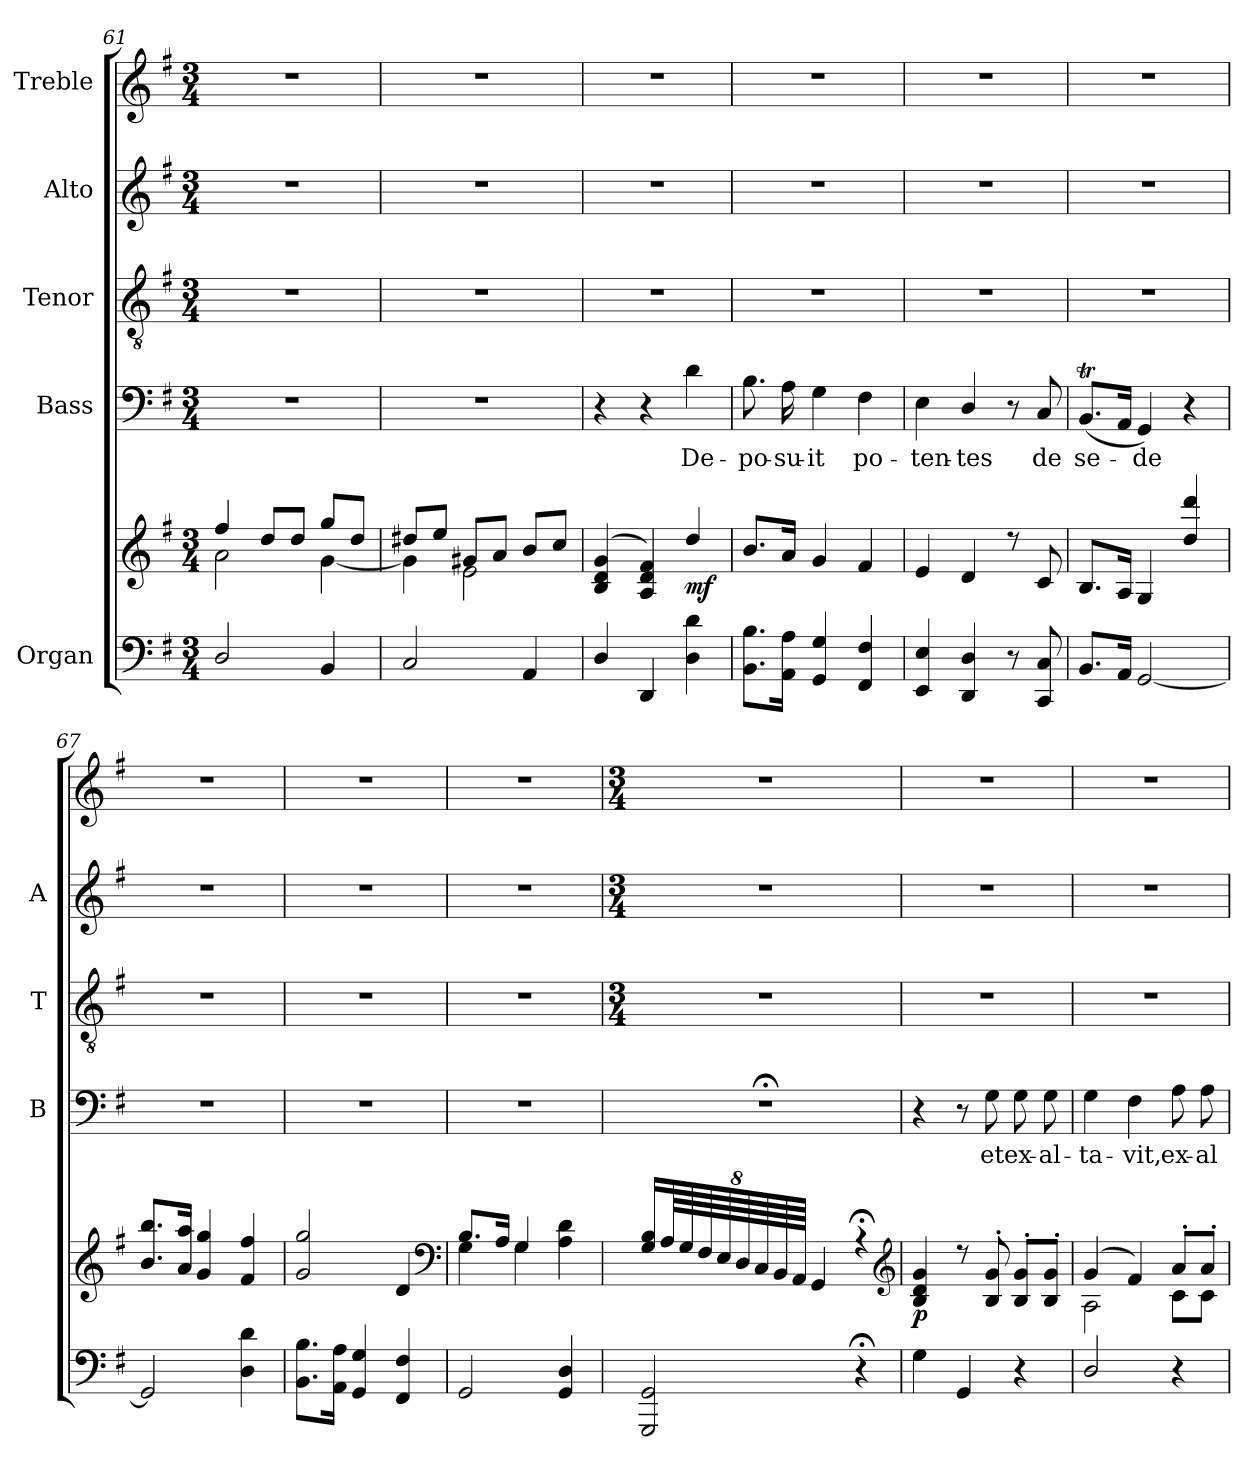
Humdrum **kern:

**kern	**kern	**dynam	**kern	**text	**kern	**kern	**kern
*part5	*part5	*part5	*part4	*part4	*part3	*part2	*part1
*staff6	*staff5	*staff5/6	*staff4	*staff4	*staff3	*staff2	*staff1
*I"Organ	*	*	*I"Bass	*	*I"Tenor	*I"Alto	*I"Treble
*	*	*	*I'B	*	*I'T	*I'A	*
!!LO:LB:g=z
*clefF4	*clefG2	*	*clefF4	*	*clefGv2	*clefG2	*clefG2
*k[f#]	*k[f#]	*	*k[f#]	*	*k[f#]	*k[f#]	*k[f#]
*G:	*G:	*	*G:	*	*G:	*G:	*G:
*M3/4	*M3/4	*	*M3/4	*	*M3/4	*M3/4	*M3/4
=61	=61	=61	=61	=61	=61	=61	=61
*	*^	*	*	*	*	*	*
!	!	!	!	!LO:N:vis=1	!	!	!	!
2D/	4ff#/	2a\	.	2.r	.	2.r	2.r	2.r
.	8dd/L	.	.	.	.	.	.	.
.	8dd/J	.	.	.	.	.	.	.
4BB	8gg/L	[4g\	.	.	.	.	.	.
.	8dd/J	.	.	.	.	.	.	.
=62	=62	=62	=62	=62	=62	=62	=62	=62
!	!	!	!	!LO:N:vis=1	!	!	!	!
2C	8dd#X/L	4g\]	.	2.r	.	2.r	2.r	2.r
.	8ee/J	.	.	.	.	.	.	.
.	8g#X/L	2e\	.	.	.	.	.	.
.	8a/J	.	.	.	.	.	.	.
4AA	8b/L	.	.	.	.	.	.	.
.	8cc/J	.	.	.	.	.	.	.
=63	=63	=63	=63	=63	=63	=63	=63	=63
!	!	!LO:N:vis=1	!	!	!	!	!	!
4D/	(<4B 4d 4g	2.ryy	.	4r	.	2.r	2.r	2.r
4DD	4A 4d 4f#)	.	.	4r	.	.	.	.
!	!	!	!LO:DY:b	!	!LO:LY:b	!	!	!
4D 4d	4dd	.	mf	4d	De-	.	.	.
=64	=64	=64	=64	=64	=64	=64	=64	=64
!	!	!LO:N:vis=1	!	!	!LO:LY:b	!	!	!
8.BB 8.BL	8.bL	2.ryy	.	8.B	-po-	2.r	2.r	2.r
!	!	!	!	!	!LO:LY:b	!	!	!
16AA 16AJ	16aJ	.	.	16A	-su-	.	.	.
!	!	!	!	!	!LO:LY:b	!	!	!
4GG 4G	4g	.	.	4G	-it	.	.	.
!	!	!	!	!	!LO:LY:b	!	!	!
4FF# 4F#	4f#	.	.	4F#	po-	.	.	.
=65	=65	=65	=65	=65	=65	=65	=65	=65
!	!	!LO:N:vis=1	!	!	!LO:LY:b	!	!	!
4EE 4E	4e	2.ryy	.	4E	-ten-	2.r	2.r	2.r
!	!	!	!	!	!LO:LY:b	!	!	!
4DD 4D	4d	.	.	4D/	-tes	.	.	.
8r	8r	.	.	8r	.	.	.	.
!	!	!	!	!	!LO:LY:b	!	!	!
8CC 8C	8c	.	.	8C	de	.	.	.
=66	=66	=66	=66	=66	=66	=66	=66	=66
!	!	!LO:N:vis=1	!	!	!LO:LY:b	!	!	!
8.BBL	8.BL	2.ryy	.	(<8.BBtL	se-	2.r	2.r	2.r
16AAJ	16AJ	.	.	16AAJ	.	.	.	.
!	!	!	!	!	!LO:LY:b	!	!	!
[2GG	4G	.	.	4GG)	de	.	.	.
.	4dd 4ddd	.	.	4r	.	.	.	.
=67	=67	=67	=67	=67	=67	=67	=67	=67
!	!	!LO:N:vis=1	!	!LO:N:vis=1	!	!	!	!
2GG]	8.b 8.bbL	2.ryy	.	2.r	.	2.r	2.r	2.r
.	16a 16aaJ	.	.	.	.	.	.	.
.	4g 4gg	.	.	.	.	.	.	.
4D 4d	4f# 4ff#	.	.	.	.	.	.	.
=68	=68	=68	=68	=68	=68	=68	=68	=68
!	!	!LO:N:vis=1	!	!LO:N:vis=1	!	!	!	!
8.BB 8.BL	2g 2gg	2.ryy	.	2.r	.	2.r	2.r	2.r
16AA 16AJ	.	.	.	.	.	.	.	.
4GG 4G	.	.	.	.	.	.	.	.
4FF# 4F#	4d	.	.	.	.	.	.	.
*	*clefF4	*	*	*	*	*	*	*
=69	=69	=69	=69	=69	=69	=69	=69	=69
!	!	!	!	!LO:N:vis=1	!	!	!	!
2GG	8.B/L	4G\	.	2.r	.	2.r	2.r	2.r
.	16A/J	.	.	.	.	.	.	.
.	4G	4G\	.	.	.	.	.	.
4GG 4D	4A 4d	4ryy	.	.	.	.	.	.
!!LO:LB:g=z
=70	=70	=70	=70	=70	=70	=70	=70	=70
*	*	*	*	*	*	*M3/4	*M3/4	*M3/4
!	!	!LO:N:vis=1	!	!LO:N:vis=1	!	!	!	!
2GGG 2GG	16G 16BLL	2.ryy	.	2.r;<	.	2.r	2.r	2.r
.	128%3AL	.	.	.	.	.	.	.
.	128%3G	.	.	.	.	.	.	.
.	128%3F#	.	.	.	.	.	.	.
.	128%3E	.	.	.	.	.	.	.
.	128%3D	.	.	.	.	.	.	.
.	128%3C	.	.	.	.	.	.	.
.	128%3BB	.	.	.	.	.	.	.
.	128%3AAJJJ	.	.	.	.	.	.	.
.	4GG	.	.	.	.	.	.	.
4r;<	4r;<	.	.	.	.	.	.	.
*	*clefG2	*	*	*	*	*	*	*
=71	=71	=71	=71	=71	=71	=71	=71	=71
!	!	!LO:N:vis=1	!LO:DY:b	!	!	!	!	!
4G	4B 4d 4g	2.ryy	p	4r	.	2.r	2.r	2.r
4GG	8r	.	.	8r	.	.	.	.
!	!	!	!	!	!LO:LY:b	!	!	!
.	8B' 8g'	.	.	8G	et	.	.	.
!	!	!	!	!	!LO:LY:b	!	!	!
4r	8B' 8g'L	.	.	8G	ex-	.	.	.
!	!	!	!	!	!LO:LY:b	!	!	!
.	8B' 8g'J	.	.	8G	-al-	.	.	.
=72	=72	=72	=72	=72	=72	=72	=72	=72
!	!	!	!	!	!LO:LY:b	!	!	!
2D/	(<4g	2A\	.	4G	-ta-	2.r	2.r	2.r
!	!	!	!	!	!LO:LY:b	!	!	!
.	4f#)	.	.	4F#	-vit,	.	.	.
!	!	!	!	!	!LO:LY:b	!	!	!
4r	8a'L	8c\L	.	8A	ex-	.	.	.
!	!	!	!	!	!LO:LY:b	!	!	!
.	8a'J	8c\J	.	8A	-al-	.	.	.
*	*v	*v	*	*	*	*	*	*
=	=	=	=	=	=	=	=
*-	*-	*-	*-	*-	*-	*-	*-
